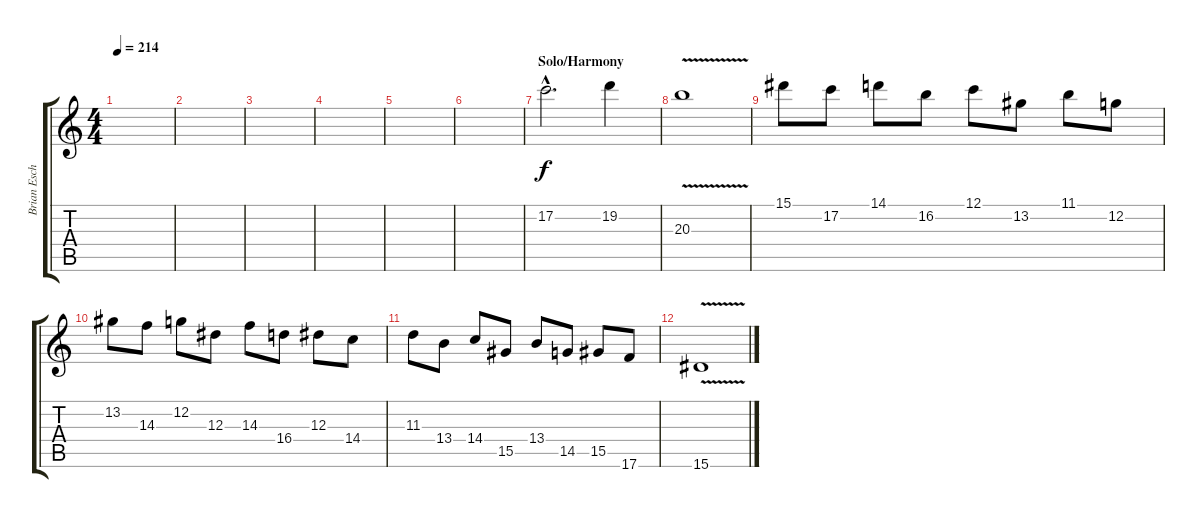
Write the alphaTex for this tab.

\track ("Brian Eschbach (Harmonizer)" "Brian Esch") {instrument distortionguitar}
\staff {score tabs}
\tuning (C4 G3 Eb3 Bb2 F2 C2) {hide}
\ts (4 4)
\tempo 214
\clef g2
\ks c
|
|
|
|
|
|
\section ("" "Solo/Harmony")
17.2{hac}.2{d} 19.2.4 |
20.3{v}.1 |
15.1.8 17.2.8 14.1.8 16.2.8 12.1.8 13.2.8 11.1.8 12.2.8 |
13.2.8 14.3.8 12.2.8 12.3.8 14.3.8 16.4.8 12.3.8 14.4.8 |
11.3.8 13.4.8 14.4.8 15.5.8 13.4.8 14.5.8 15.5.8 17.6.8 |
15.6{v}.1
